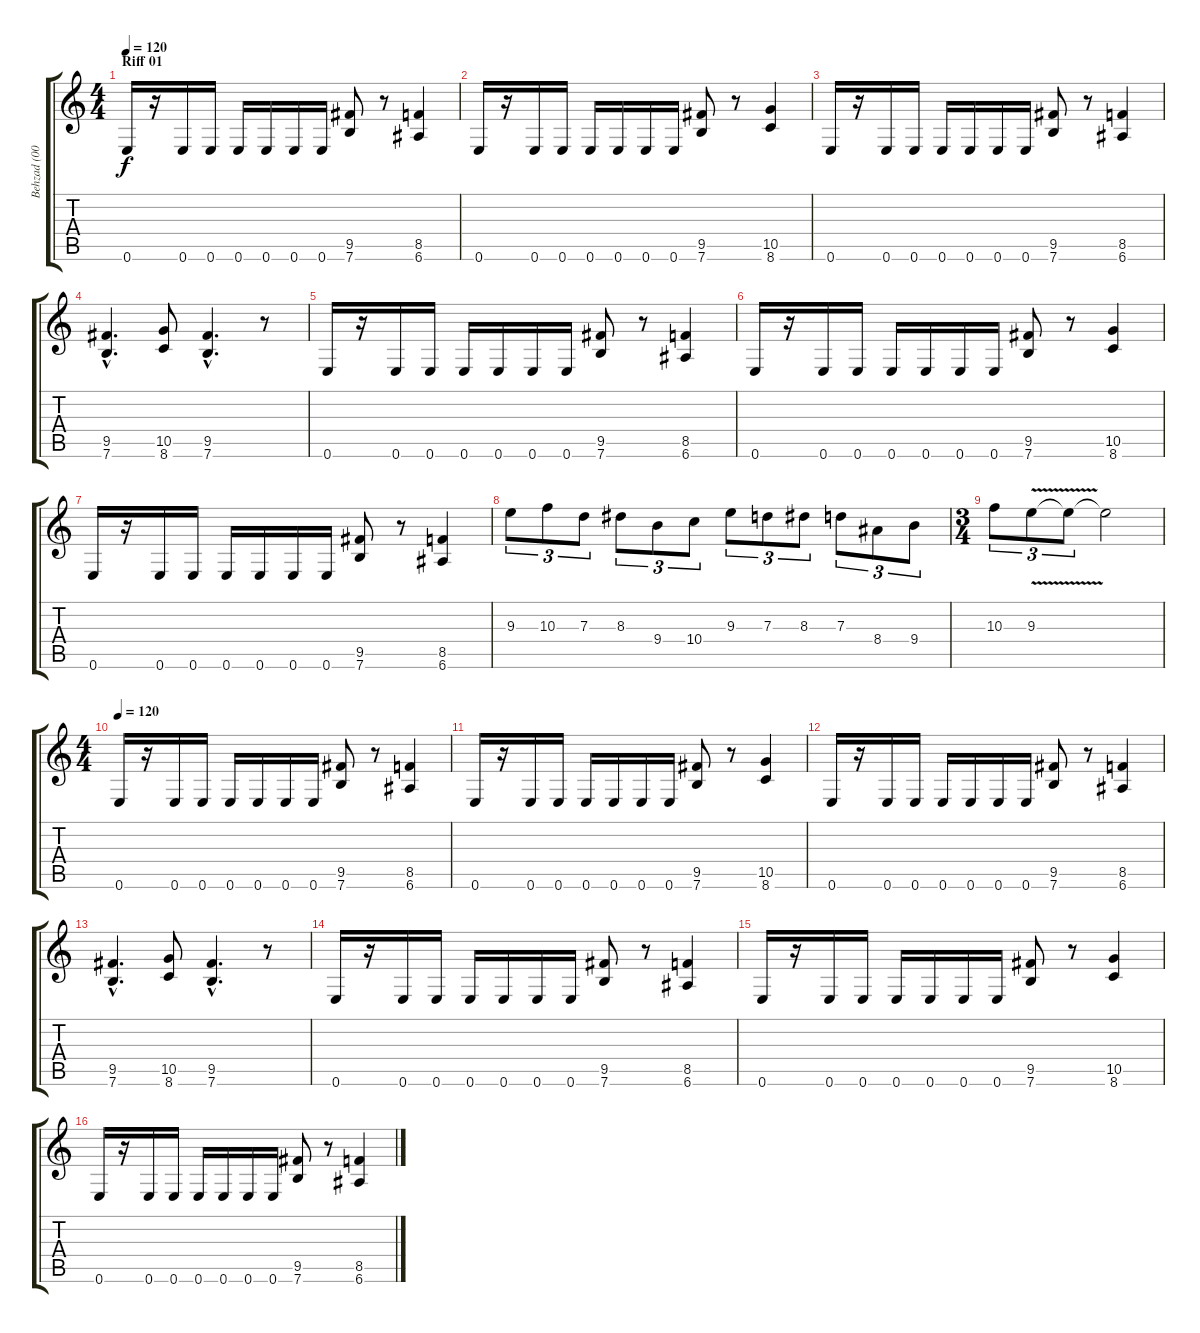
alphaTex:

\track ("Behzad (001)" "Behzad (00") {instrument distortionguitar}
\staff {score tabs}
\tuning (E4 B3 G3 D3 A2 E2) {hide}
\ts (4 4)
\section ("" "Riff 01")
\tempo 120
\clef g2
\ks c
0.6.16{dy f instrument distortionguitar} r.16 0.6.16 0.6.16 0.6.16 0.6.16 0.6.16 0.6.16 (9.5 7.6).8 r.8 (8.5 6.6).4 |
0.6.16 r.16 0.6.16 0.6.16 0.6.16 0.6.16 0.6.16 0.6.16 (9.5 7.6).8 r.8 (10.5 8.6).4 |
0.6.16 r.16 0.6.16 0.6.16 0.6.16 0.6.16 0.6.16 0.6.16 (9.5 7.6).8 r.8 (8.5 6.6).4 |
(9.5{hac} 7.6{hac}).4{d} (10.5 8.6).8 (9.5{hac} 7.6{hac}).4{d} r.8 |
0.6.16 r.16 0.6.16 0.6.16 0.6.16 0.6.16 0.6.16 0.6.16 (9.5 7.6).8 r.8 (8.5 6.6).4 |
0.6.16 r.16 0.6.16 0.6.16 0.6.16 0.6.16 0.6.16 0.6.16 (9.5 7.6).8 r.8 (10.5 8.6).4 |
0.6.16 r.16 0.6.16 0.6.16 0.6.16 0.6.16 0.6.16 0.6.16 (9.5 7.6).8 r.8 (8.5 6.6).4 |
9.3.8{tu (3 2)} 10.3.8{tu (3 2)} 7.3.8{tu (3 2)} 8.3.8{tu (3 2)} 9.4.8{tu (3 2)} 10.4.8{tu (3 2)} 9.3.8{tu (3 2)} 7.3.8{tu (3 2)} 8.3.8{tu (3 2)} 7.3.8{tu (3 2)} 8.4.8{tu (3 2)} 9.4.8{tu (3 2)} |
\ts (3 4)
10.3.8{tu (3 2)} 9.3{v}.8{tu (3 2)} 9.3{t}.8{tu (3 2)} 9.3{t}.2 |
\ts (4 4)
\tempo 120
0.6.16 r.16 0.6.16 0.6.16 0.6.16 0.6.16 0.6.16 0.6.16 (9.5 7.6).8 r.8 (8.5 6.6).4 |
0.6.16 r.16 0.6.16 0.6.16 0.6.16 0.6.16 0.6.16 0.6.16 (9.5 7.6).8 r.8 (10.5 8.6).4 |
0.6.16 r.16 0.6.16 0.6.16 0.6.16 0.6.16 0.6.16 0.6.16 (9.5 7.6).8 r.8 (8.5 6.6).4 |
(9.5{hac} 7.6{hac}).4{d} (10.5 8.6).8 (9.5{hac} 7.6{hac}).4{d} r.8 |
0.6.16 r.16 0.6.16 0.6.16 0.6.16 0.6.16 0.6.16 0.6.16 (9.5 7.6).8 r.8 (8.5 6.6).4 |
0.6.16 r.16 0.6.16 0.6.16 0.6.16 0.6.16 0.6.16 0.6.16 (9.5 7.6).8 r.8 (10.5 8.6).4 |
0.6.16 r.16 0.6.16 0.6.16 0.6.16 0.6.16 0.6.16 0.6.16 (9.5 7.6).8 r.8 (8.5 6.6).4
